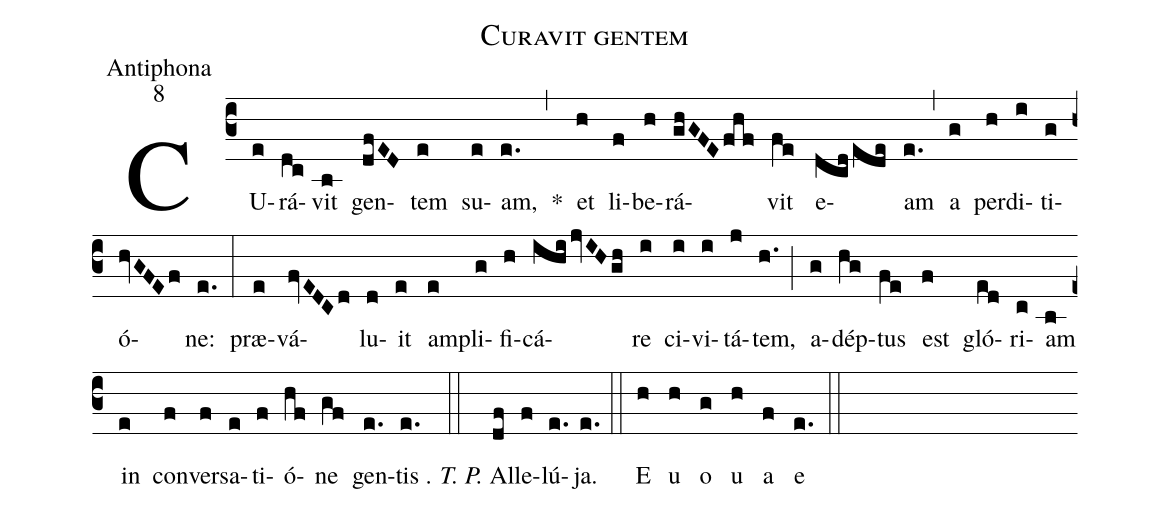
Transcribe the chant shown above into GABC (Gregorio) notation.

name:Curavit gentem;
office-part:Antiphona;
mode:8;
%%
(c3) CU(e)rá(dc)vit(b) gen(dfED)tem(e) su(e)am,(e.) *(,) et(h) li(f)be(h)rá(ghGFEfhf)vit(fe) e(dcdede)am(e.) (,) a(g) per(h)di(i)ti(g)ó(hvGFEf)ne:(e.) (:) præ(e)vá(fvEDCd)lu(d)it(e) am(e)pli(g)fi(h)cá(ihijvIHgh)re(i) ci(i)vi(i)tá(j)tem,(h.) (;) a(g)dép(hg)tus(fe) est(f) gló(ed)ri(c)am(b) in(e) con(f)ver(f)sa(e)ti(f)ó(hf)ne(gf) gen(e.)tis(e.). <i>T. P.</i>(::) Al(df)le(f)lú(e.)ja.(e.) (::) E(h) u(h) o(g) u(h) a(f) e(e.) (::)
